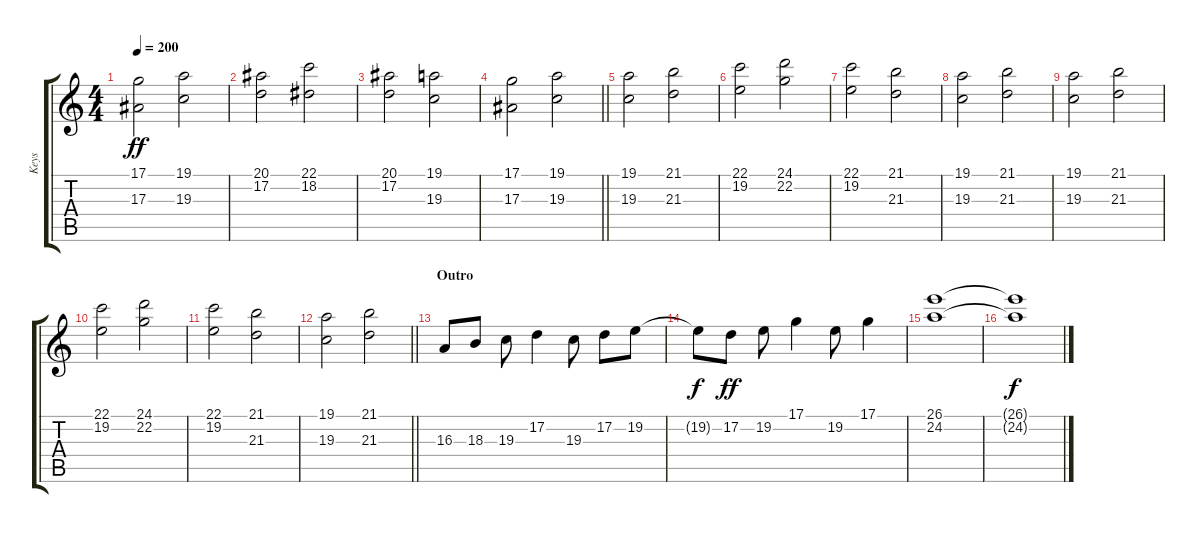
\track ("Keys" "Keys") {instrument pad1newage}
\staff {score tabs}
\tuning (D4 A3 F3 C3 G2 D2) {hide}
\ts (4 4)
\tempo 200
\clef g2
\ks c
(17.1 17.3).2{dy ff} (19.1 19.3).2 |
(20.1 17.2).2 (22.1 18.2).2 |
(20.1 17.2).2 (19.1 19.3).2 |
\barLineRight lightlight
(17.1 17.3).2 (19.1 19.3).2 |
(19.1 19.3).2 (21.1 21.3).2 |
(22.1 19.2).2 (24.1 22.2).2 |
(22.1 19.2).2 (21.1 21.3).2 |
(19.1 19.3).2 (21.1 21.3).2 |
(19.1 19.3).2 (21.1 21.3).2 |
(22.1 19.2).2 (24.1 22.2).2 |
(22.1 19.2).2 (21.1 21.3).2 |
\barLineRight lightlight
(19.1 19.3).2 (21.1 21.3).2 |
\section ("" "Outro")
16.3.8{instrument pad1newage} 18.3.8 19.3.8 17.2.4 19.3.8 17.2.8 19.2.8 |
19.2{t}.8{dy f} 17.2.8{dy ff} 19.2.8 17.1.4 19.2.8 17.1.4 |
(26.1 24.2).1 |
(26.1{t} 24.2{t}).1{dy f}
